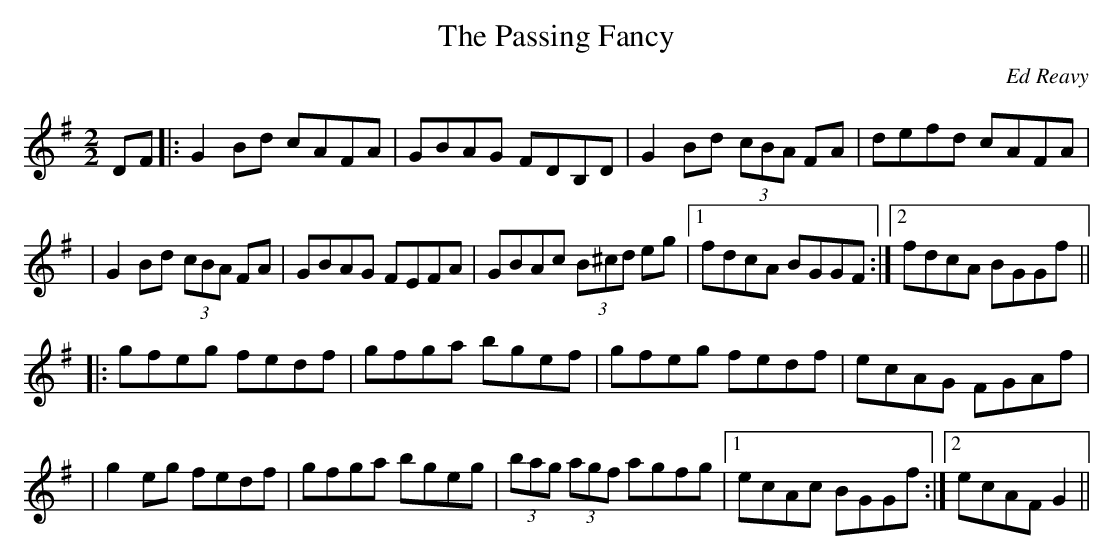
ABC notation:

X:1
T:The Passing Fancy
C:Ed Reavy
M:2/2
L:1/8
K:G
DF \
|: G2 Bd cAFA | GBAG FDB,D | G2 Bd (3cBA FA | defd cAFA |
| G2 Bd (3cBA FA | GBAG FEFA | GBAc (3B^cd eg |1 fdcA BGGF :|2 fdcA BGGf ||
|: gfeg fedf | gfga bgef | gfeg fedf | ecAG FGAf |
| g2 eg fedf | gfga bgeg | (3bag (3agf agfg |1 ecAc BGGf :|2 ecAF G2 ||
